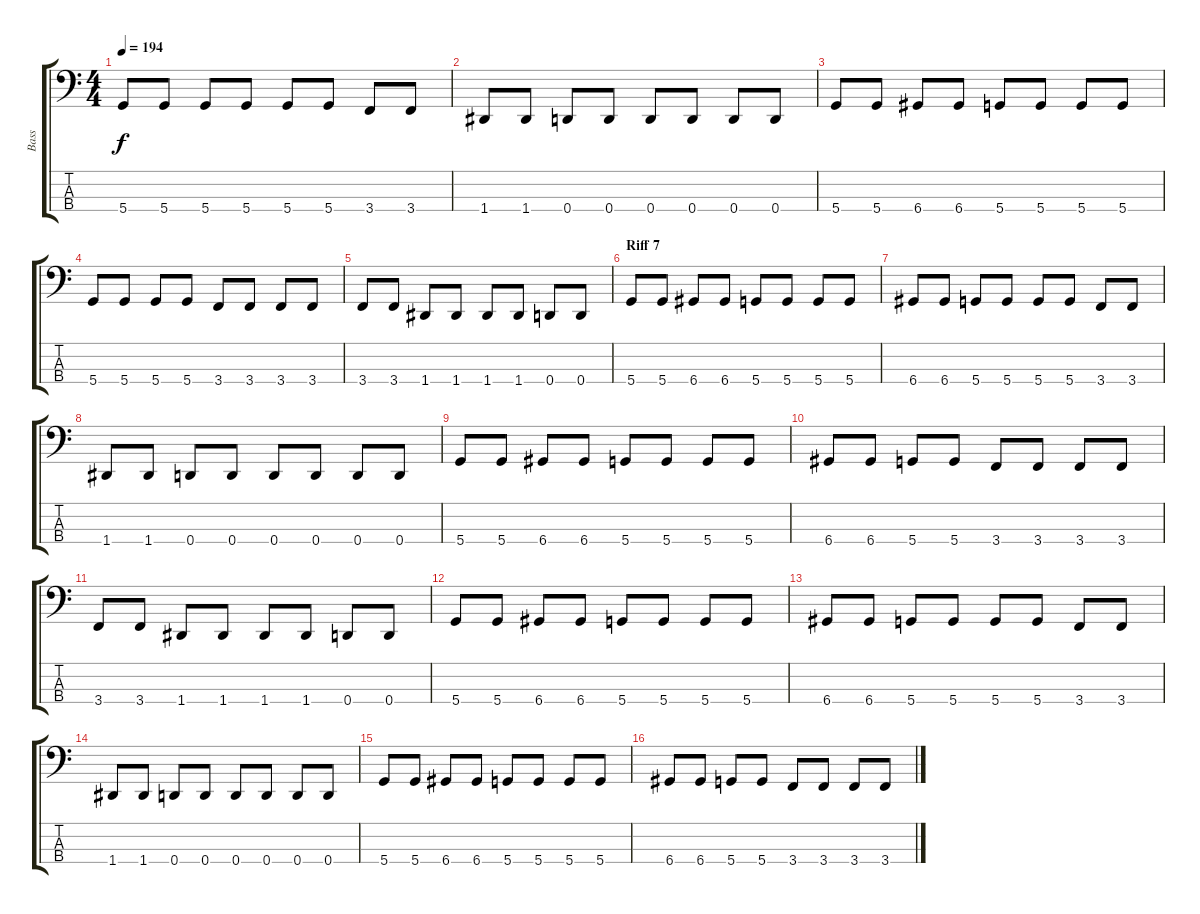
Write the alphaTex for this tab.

\track ("Bass" "Bass") {instrument electricbasspick}
\staff {score tabs}
\tuning (F2 C2 G1 D1) {hide}
\ts (4 4)
\tempo 194
\clef f4
\ks c
5.4.8{dy f} 5.4.8 5.4.8 5.4.8 5.4.8 5.4.8 3.4.8 3.4.8 |
1.4.8 1.4.8 0.4.8 0.4.8 0.4.8 0.4.8 0.4.8 0.4.8 |
5.4.8 5.4.8 6.4.8 6.4.8 5.4.8 5.4.8 5.4.8 5.4.8 |
5.4.8 5.4.8 5.4.8 5.4.8 3.4.8 3.4.8 3.4.8 3.4.8 |
3.4.8 3.4.8 1.4.8 1.4.8 1.4.8 1.4.8 0.4.8 0.4.8 |
\section ("" "Riff 7")
5.4.8 5.4.8 6.4.8 6.4.8 5.4.8 5.4.8 5.4.8 5.4.8 |
6.4.8 6.4.8 5.4.8 5.4.8 5.4.8 5.4.8 3.4.8 3.4.8 |
1.4.8 1.4.8 0.4.8 0.4.8 0.4.8 0.4.8 0.4.8 0.4.8 |
5.4.8 5.4.8 6.4.8 6.4.8 5.4.8 5.4.8 5.4.8 5.4.8 |
6.4.8 6.4.8 5.4.8 5.4.8 3.4.8 3.4.8 3.4.8 3.4.8 |
3.4.8 3.4.8 1.4.8 1.4.8 1.4.8 1.4.8 0.4.8 0.4.8 |
5.4.8 5.4.8 6.4.8 6.4.8 5.4.8 5.4.8 5.4.8 5.4.8 |
6.4.8 6.4.8 5.4.8 5.4.8 5.4.8 5.4.8 3.4.8 3.4.8 |
1.4.8 1.4.8 0.4.8 0.4.8 0.4.8 0.4.8 0.4.8 0.4.8 |
5.4.8 5.4.8 6.4.8 6.4.8 5.4.8 5.4.8 5.4.8 5.4.8 |
6.4.8 6.4.8 5.4.8 5.4.8 3.4.8 3.4.8 3.4.8 3.4.8
